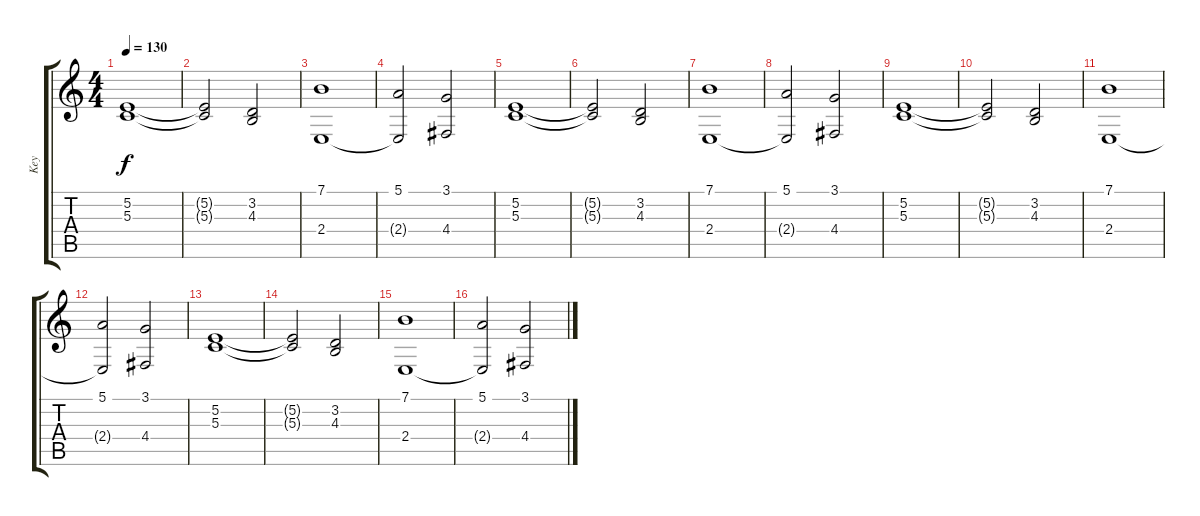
\track ("Key" "Key") {instrument fx7echoes}
\staff {score tabs}
\tuning (E4 B3 G3 D3 A2 E2) {hide}
\ts (4 4)
\tempo 130
\clef g2
\ks c
(5.2 5.3).1{dy f} |
(5.2{t} 5.3{t}).2 (3.2 4.3).2 |
(7.1 2.4).1 |
(5.1 2.4{t}).2 (3.1 4.4).2 |
(5.2 5.3).1 |
(5.2{t} 5.3{t}).2 (3.2 4.3).2 |
(7.1 2.4).1 |
(5.1 2.4{t}).2 (3.1 4.4).2 |
(5.2 5.3).1 |
(5.2{t} 5.3{t}).2 (3.2 4.3).2 |
(7.1 2.4).1 |
(5.1 2.4{t}).2 (3.1 4.4).2 |
(5.2 5.3).1 |
(5.2{t} 5.3{t}).2 (3.2 4.3).2 |
(7.1 2.4).1 |
(5.1 2.4{t}).2 (3.1 4.4).2
